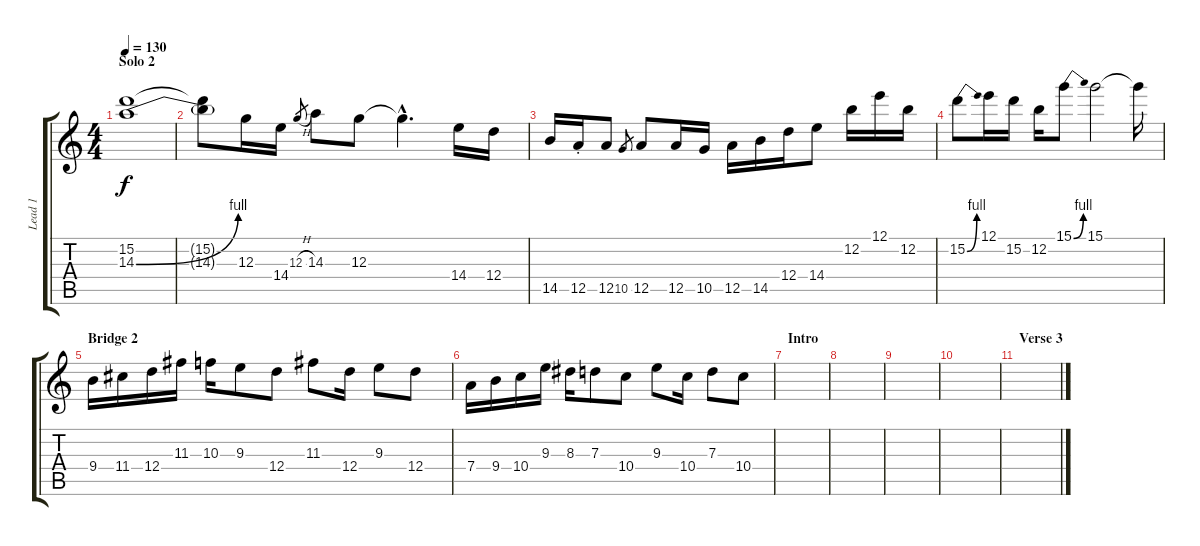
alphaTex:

\track ("Lead 1" "Lead 1") {instrument distortionguitar}
\staff {score tabs}
\tuning (E4 B3 G3 D3 A2 D2) {hide}
\ts (4 4)
\section ("" "Solo 2")
\tempo 130
\clef g2
\ks c
(15.2 14.3{be (bend 0 0 60 4)}).1{dy f} |
(15.2{t} 14.3{t}).8 12.3.16 14.4.16 12.3{h}.8{gr} 14.3.8 12.3.8 12.3{hac t}.4{d} 14.4.16 12.4.16 |
14.5.16 12.5{st}.16 12.5.8 10.5.8{gr} 12.5.8 12.5.16 10.5.16 12.5.16 14.5.16 12.4.16 14.4.8 12.2.16 12.1.16 12.2.16 |
15.2{be (bend 0 0 60 4)}.8 12.1.16 15.2.16 12.2.16 15.1{be (bend 0 0 60 4)}.8 15.1.2 15.1{t}.16 |
\section ("" "Bridge 2")
9.4.16 11.4.16 12.4.16 11.3.16 10.3.16 9.3.8 12.4.8 11.3.8 12.4.16 9.3.8 12.4.8 |
7.4.16 9.4.16 10.4.16 9.3.16 8.3.16 7.3.8 10.4.8 9.3.8 10.4.16 7.3.8 10.4.8 |
\section ("" "Intro")
|
|
|
|
\section ("" "Verse 3")
